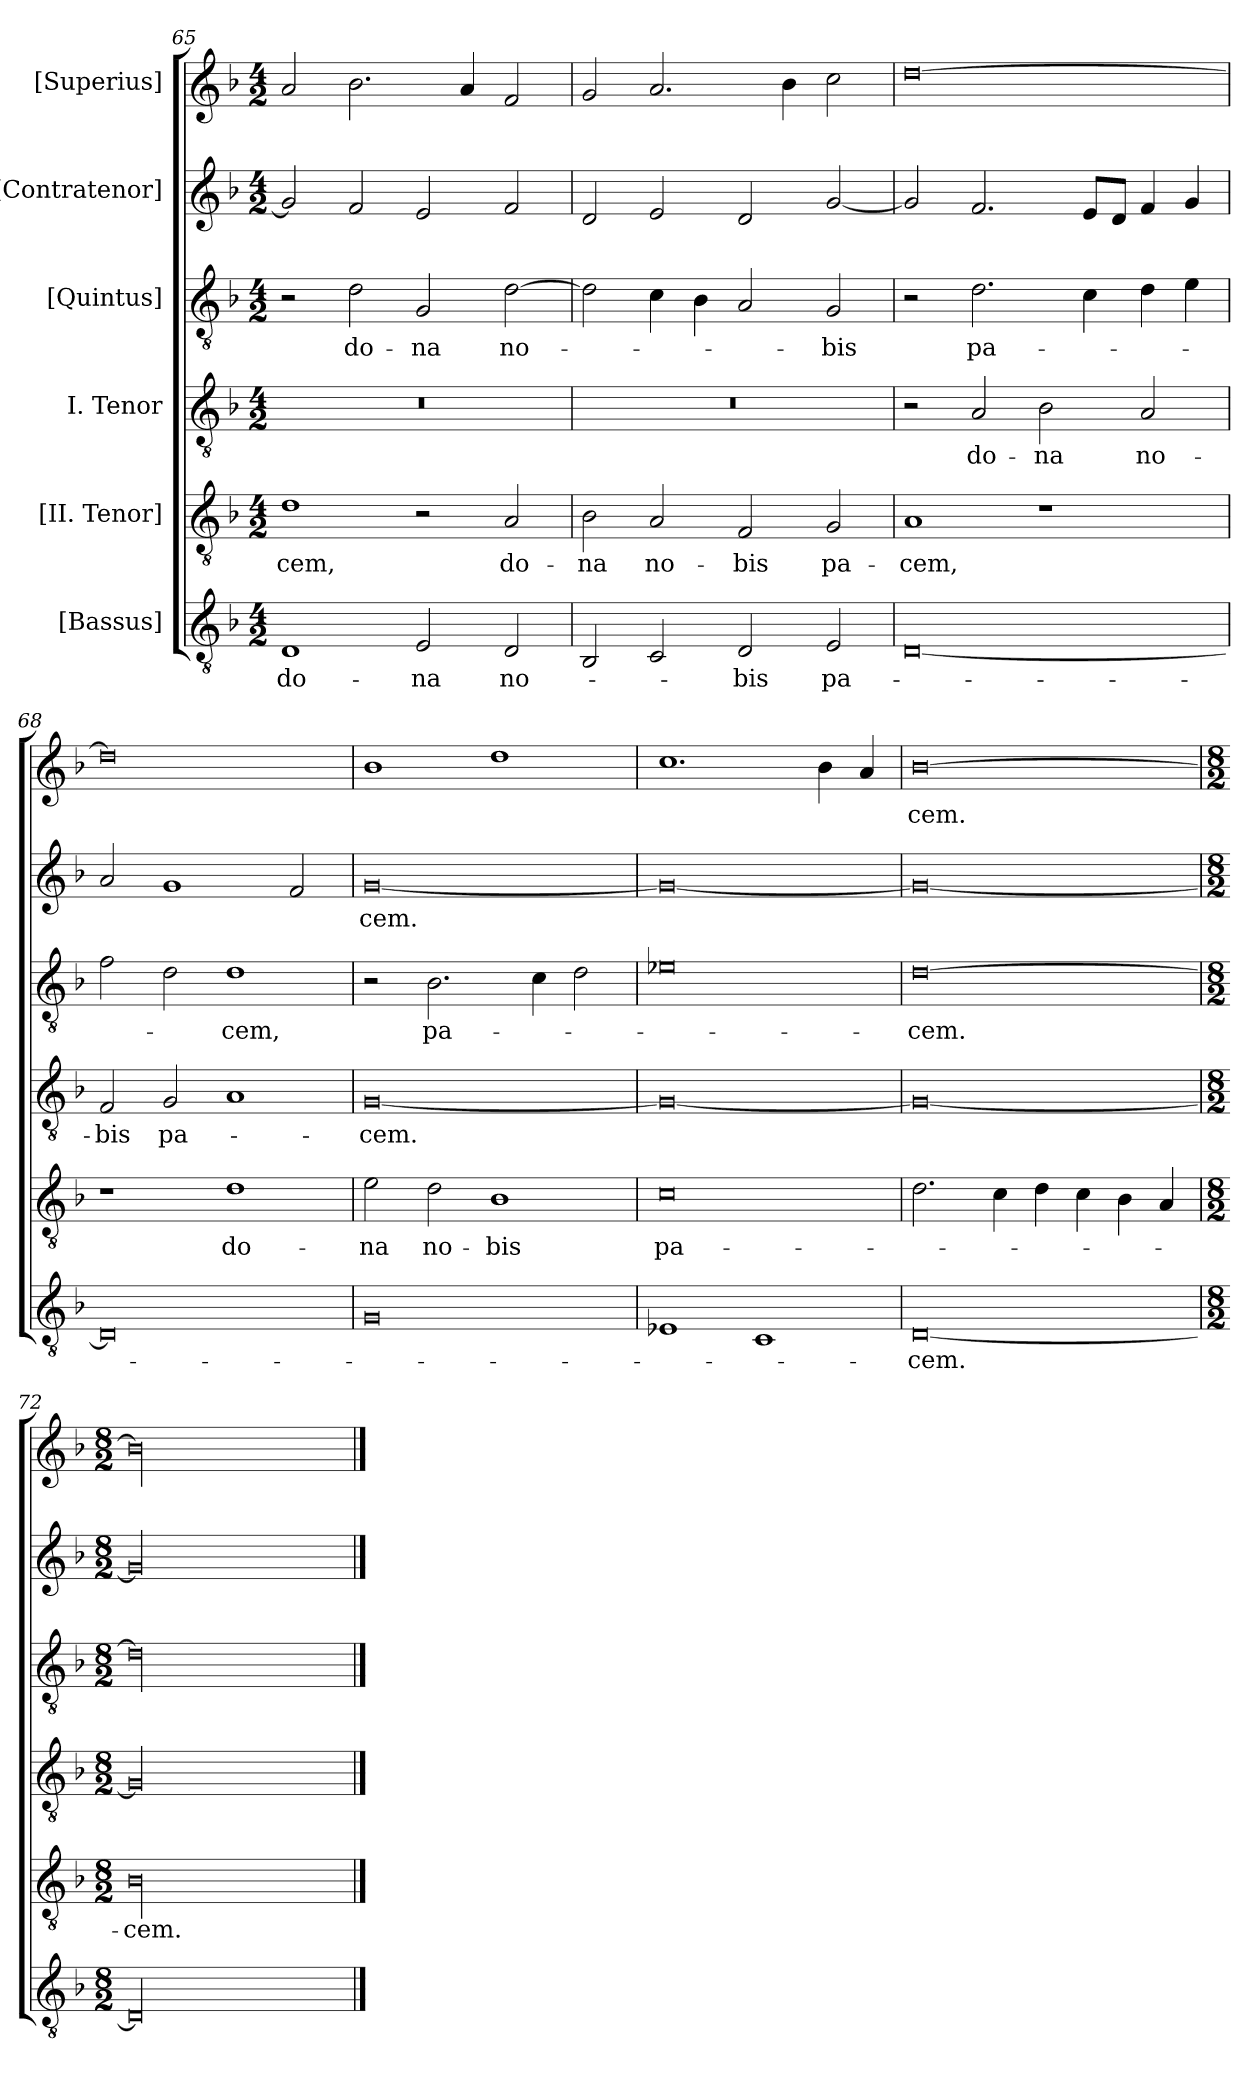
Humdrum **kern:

**kern	**text	**kern	**text	**kern	**text	**kern	**text	**kern	**text	**kern	**text
*part6	*part6	*part5	*part5	*part4	*part4	*part3	*part3	*part2	*part2	*part1	*part1
*staff6	*staff6	*staff5	*staff5	*staff4	*staff4	*staff3	*staff3	*staff2	*staff2	*staff1	*staff1
*I"[Bassus]	*	*I"[II. Tenor]	*	*I"I. Tenor	*	*I"[Quintus]	*	*I"[Contratenor]	*	*I"[Superius]	*
*clefGv2	*	*clefGv2	*	*clefGv2	*	*clefGv2	*	*clefG2	*	*clefG2	*
*k[b-]	*	*k[b-]	*	*k[b-]	*	*k[b-]	*	*k[b-]	*	*k[b-]	*
*M4/2	*	*M4/2	*	*M4/2	*	*M4/2	*	*M4/2	*	*M4/2	*
=65	=65	=65	=65	=65	=65	=65	=65	=65	=65	=65	=65
1D/	do-	1d\	-cem,	0r	.	2r	.	2g/]	.	2a/	.
.	.	.	.	.	.	2d\	do-	2f/	.	2.b-\	.
2E/	-na	2r	.	.	.	2G/	-na	2e/	.	.	.
.	.	.	.	.	.	.	.	.	.	4a/	.
2D/	no-	2A/	do-	.	.	[2d\	no-	2f/	.	2f/	.
=66	=66	=66	=66	=66	=66	=66	=66	=66	=66	=66	=66
2BB-/	.	2B-\	-na	0r	.	2d\]	.	2d/	.	2g/	.
2C/	.	2A/	no-	.	.	4c\	.	2e/	.	2.a/	.
.	.	.	.	.	.	4B-\	.	.	.	.	.
2D/	-bis	2F/	-bis	.	.	2A/	.	2d/	.	.	.
.	.	.	.	.	.	.	.	.	.	4b-\	.
2E/	pa-	2G/	pa-	.	.	2G/	-bis	[2g/	.	2cc\	.
=67	=67	=67	=67	=67	=67	=67	=67	=67	=67	=67	=67
[0D/	.	1A/	-cem,	2r	.	2r	.	2g/]	.	[0dd\	.
.	.	.	.	2A/	do-	2.d\	pa-	2.f/	.	.	.
.	.	1r	.	2B-\	-na	.	.	.	.	.	.
.	.	.	.	.	.	4c\	.	8e/L	.	.	.
.	.	.	.	.	.	.	.	8d/J	.	.	.
.	.	.	.	2A/	no-	4d\	.	4f/	.	.	.
.	.	.	.	.	.	4e\	.	4g/	.	.	.
=68	=68	=68	=68	=68	=68	=68	=68	=68	=68	=68	=68
0D/]	.	1r	.	2F/	-bis	2f\	.	2a/	.	0dd\]	.
.	.	.	.	2G/	pa-	2d\	.	1g/	.	.	.
.	.	1d\	do-	1A/	.	1d\	-cem,	.	.	.	.
.	.	.	.	.	.	.	.	2f/	.	.	.
=69	=69	=69	=69	=69	=69	=69	=69	=69	=69	=69	=69
0G/	.	2e\	-na	[0G/	-cem.	2r	.	[0g/	-cem.	1b-\	.
.	.	2d\	no-	.	.	2.B-\	pa-	.	.	.	.
.	.	1B-\	-bis	.	.	.	.	.	.	1dd\	.
.	.	.	.	.	.	4c\	.	.	.	.	.
.	.	.	.	.	.	2d\	.	.	.	.	.
=70	=70	=70	=70	=70	=70	=70	=70	=70	=70	=70	=70
1E-X/	.	0c\	pa-	0G/_	.	0e-X\	.	0g/_	.	1.cc\	.
1C/	.	.	.	.	.	.	.	.	.	.	.
.	.	.	.	.	.	.	.	.	.	4b-\	.
.	.	.	.	.	.	.	.	.	.	4a/	.
=71	=71	=71	=71	=71	=71	=71	=71	=71	=71	=71	=71
[0D/	-cem.	2.d\	.	0G/_	.	[0d\	-cem.	0g/_	.	[0b-\	-cem.
.	.	4c\	.	.	.	.	.	.	.	.	.
.	.	4d\	.	.	.	.	.	.	.	.	.
.	.	4c\	.	.	.	.	.	.	.	.	.
.	.	4B-\	.	.	.	.	.	.	.	.	.
.	.	4A/	.	.	.	.	.	.	.	.	.
=72	=72	=72	=72	=72	=72	=72	=72	=72	=72	=72	=72
*M8/2	*	*M8/2	*	*M8/2	*	*M8/2	*	*M8/2	*	*M8/2	*
00D/]	.	00B-\	-cem.	00G/]	.	00d\]	.	00g/]	.	00b-\]	.
==	==	==	==	==	==	==	==	==	==	==	==
*-	*-	*-	*-	*-	*-	*-	*-	*-	*-	*-	*-
